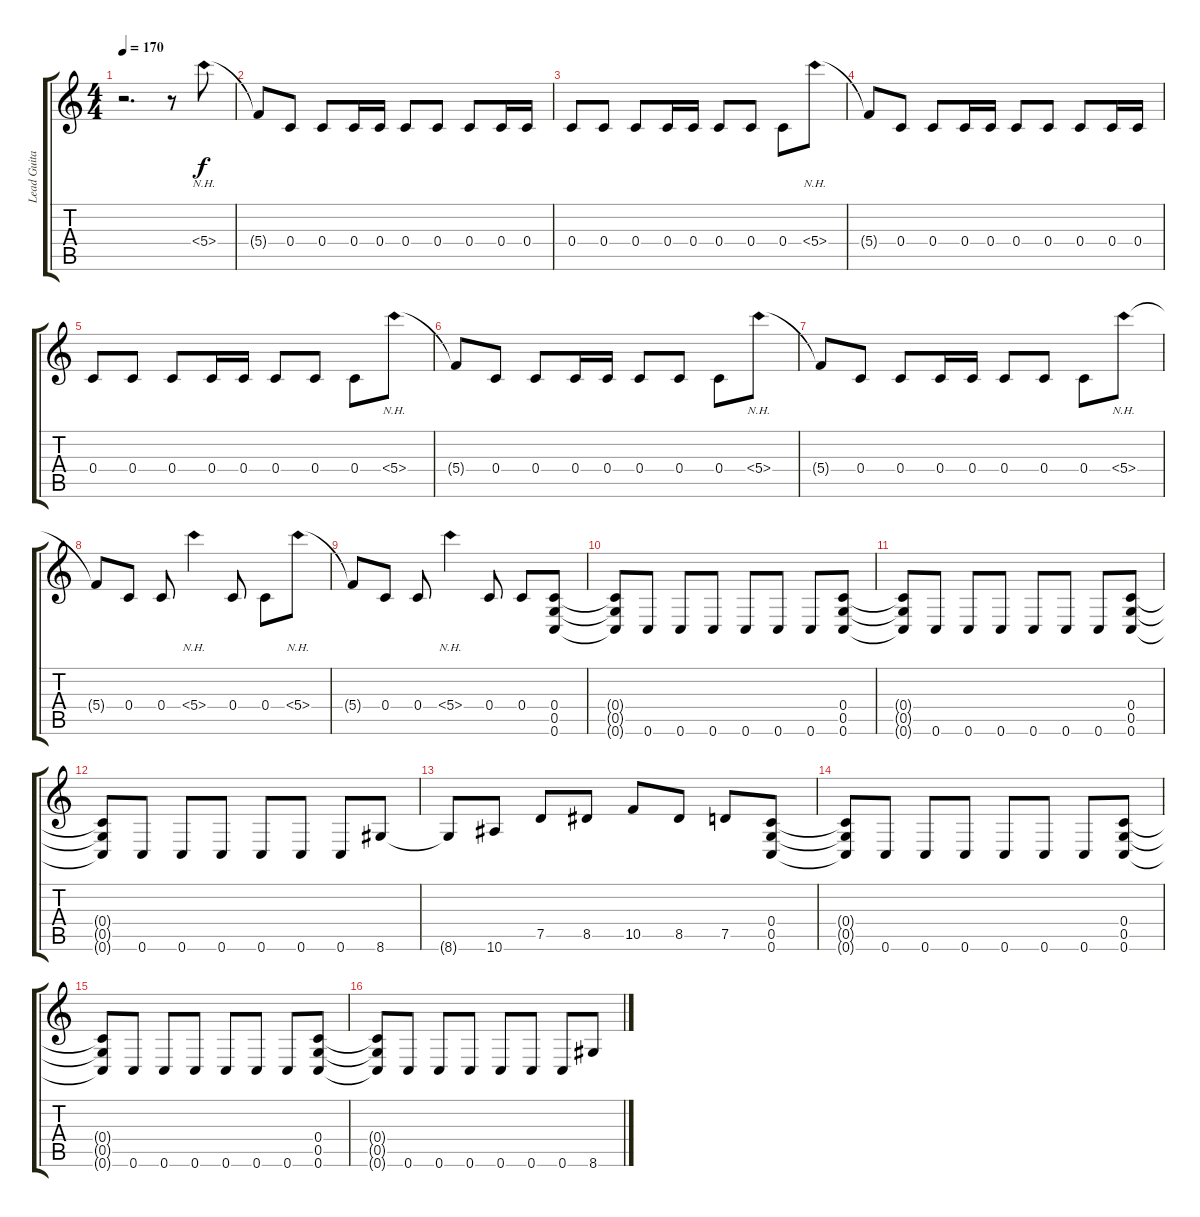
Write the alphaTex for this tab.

\track ("Lead Guitar" "Lead Guita") {instrument distortionguitar}
\staff {score tabs}
\tuning (D4 A3 F3 C3 G2 C2) {hide}
\ts (4 4)
\tempo 170
\clef g2
\ks c
r.2{d dy f instrument distortionguitar} r.8 5.4{nh}.8 |
5.4{t}.8 0.4.8 0.4.8 0.4.16 0.4.16 0.4.8 0.4.8 0.4.8 0.4.16 0.4.16 |
0.4.8 0.4.8 0.4.8 0.4.16 0.4.16 0.4.8 0.4.8 0.4.8 5.4{nh}.8 |
5.4{t}.8 0.4.8 0.4.8 0.4.16 0.4.16 0.4.8 0.4.8 0.4.8 0.4.16 0.4.16 |
0.4.8 0.4.8 0.4.8 0.4.16 0.4.16 0.4.8 0.4.8 0.4.8 5.4{nh}.8 |
5.4{t}.8 0.4.8 0.4.8 0.4.16 0.4.16 0.4.8 0.4.8 0.4.8 5.4{nh}.8 |
5.4{t}.8 0.4.8 0.4.8 0.4.16 0.4.16 0.4.8 0.4.8 0.4.8 5.4{nh}.8 |
5.4{t}.8 0.4.8 0.4.8 5.4{nh}.4 0.4.8 0.4.8 5.4{nh}.8 |
5.4{t}.8 0.4.8 0.4.8 5.4{nh}.4 0.4.8 0.4.8 (0.4 0.5 0.6).8 |
(0.4{t} 0.5{t} 0.6{t}).8 0.6.8 0.6.8 0.6.8 0.6.8 0.6.8 0.6.8 (0.4 0.5 0.6).8 |
(0.4{t} 0.5{t} 0.6{t}).8 0.6.8 0.6.8 0.6.8 0.6.8 0.6.8 0.6.8 (0.4 0.5 0.6).8 |
(0.4{t} 0.5{t} 0.6{t}).8 0.6.8 0.6.8 0.6.8 0.6.8 0.6.8 0.6.8 8.6.8 |
8.6{t}.8 10.6.8 7.5.8 8.5.8 10.5.8 8.5.8 7.5.8 (0.4 0.5 0.6).8 |
(0.4{t} 0.5{t} 0.6{t}).8 0.6.8 0.6.8 0.6.8 0.6.8 0.6.8 0.6.8 (0.4 0.5 0.6).8 |
(0.4{t} 0.5{t} 0.6{t}).8 0.6.8 0.6.8 0.6.8 0.6.8 0.6.8 0.6.8 (0.4 0.5 0.6).8 |
(0.4{t} 0.5{t} 0.6{t}).8 0.6.8 0.6.8 0.6.8 0.6.8 0.6.8 0.6.8 8.6.8
